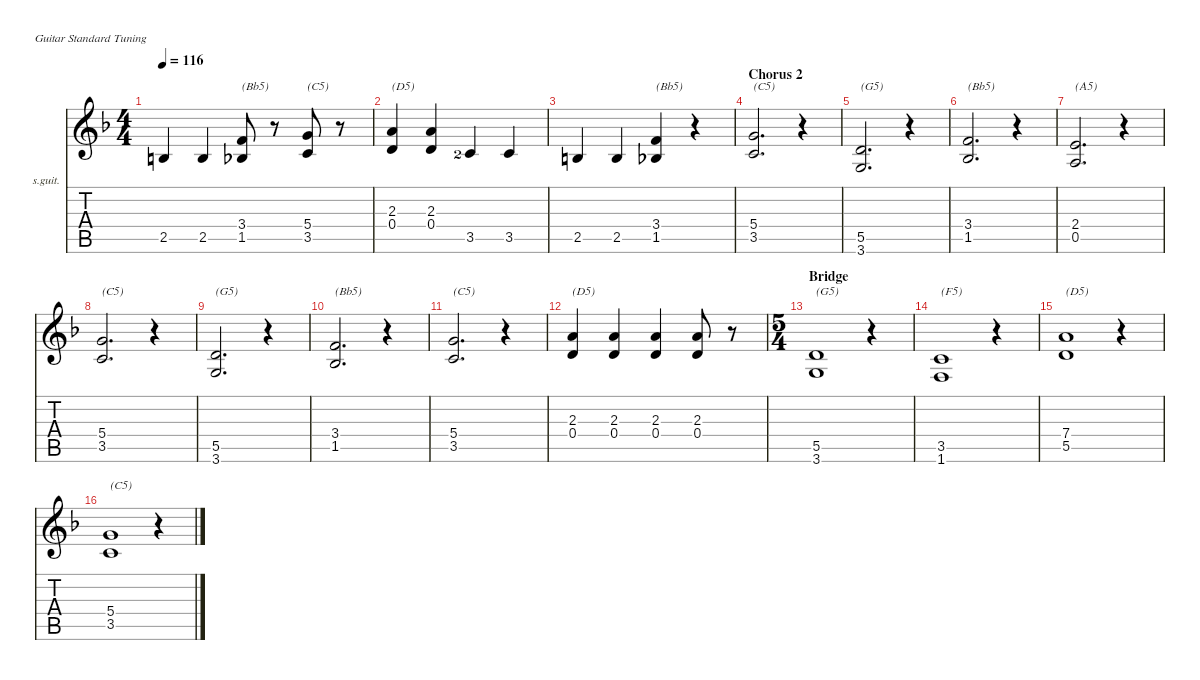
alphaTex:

\defaultSystemsLayout 4
\hideDynamics
\bracketExtendMode nobrackets
\firstSystemTrackNameOrientation horizontal
\otherSystemsTrackNameOrientation horizontal
\track ("basic riff 04" "s.guit.") {instrument acousticguitarsteel}
\staff {score tabs}
\tuning (E4 B3 G3 D3 A2 E2)
\ts (4 4)
\tempo 116
\clef g2
\ks dminor
2.5{acc forcenatural}.4{dy mf beam Up} 2.5{acc forcenatural}.4{beam Up} (1.5{acc b} 3.4{acc forcenatural}).8{txt "(Bb5)" beam Up} r.8{beam Up} (3.5{acc forcenatural} 5.4{acc forcenatural}).8{txt "(C5)" beam Up} r.8{beam Up} |
(0.4{acc forcenatural} 2.3{acc forcenatural}).4{txt "(D5)" beam Up} (0.4{acc forcenatural} 2.3{acc forcenatural}).4{beam Up} 3.5{lf 3 acc forcenatural}.4{beam Up} 3.5{acc forcenatural}.4{beam Up} |
2.5{acc forcenatural}.4{beam Up} 2.5{acc forcenatural}.4{beam Up} (1.5{acc b} 3.4{acc forcenatural}).4{txt "(Bb5)" beam Up} r.4{beam Up} |
\section ("" "Chorus 2")
(3.5{acc forcenatural} 5.4{acc forcenatural}).2{d txt "(C5)" beam Up} r.4{beam Up} |
(3.6{acc forcenatural} 5.5{acc forcenatural}).2{d txt "(G5)" beam Up} r.4{beam Up} |
(1.5{acc b} 3.4{acc forcenatural}).2{d txt "(Bb5)" beam Up} r.4{beam Up} |
(0.5{acc forcenatural} 2.4{acc forcenatural}).2{d txt "(A5)" beam Up} r.4{beam Up} |
(3.5{acc forcenatural} 5.4{acc forcenatural}).2{d txt "(C5)" beam Up} r.4{beam Up} |
(3.6{acc forcenatural} 5.5{acc forcenatural}).2{d txt "(G5)" beam Up} r.4{beam Up} |
(1.5{acc b} 3.4{acc forcenatural}).2{d txt "(Bb5)" beam Up} r.4{beam Up} |
(3.5{acc forcenatural} 5.4{acc forcenatural}).2{d txt "(C5)" beam Up} r.4{beam Up} |
(0.4{acc forcenatural} 2.3{acc forcenatural}).4{txt "(D5)" beam Up} (0.4{acc forcenatural} 2.3{acc forcenatural}).4{beam Up} (0.4{acc forcenatural} 2.3{acc forcenatural}).4{beam Up} (0.4{acc forcenatural} 2.3{acc forcenatural}).8{beam Up} r.8{beam Up} |
\ts (5 4)
\beaming (8 6 4)
\section ("" "Bridge")
(3.6{acc forcenatural} 5.5{acc forcenatural}).1{txt "(G5)" beam Up} r.4{beam Up} |
(1.6{acc forcenatural} 3.5{acc forcenatural}).1{txt "(F5)" beam Up} r.4{beam Up} |
(5.5{acc forcenatural} 7.4{acc forcenatural}).1{txt "(D5)" beam Up} r.4{beam Up} |
(3.5{acc forcenatural} 5.4{acc forcenatural}).1{txt "(C5)" beam Up} r.4{beam Up}
